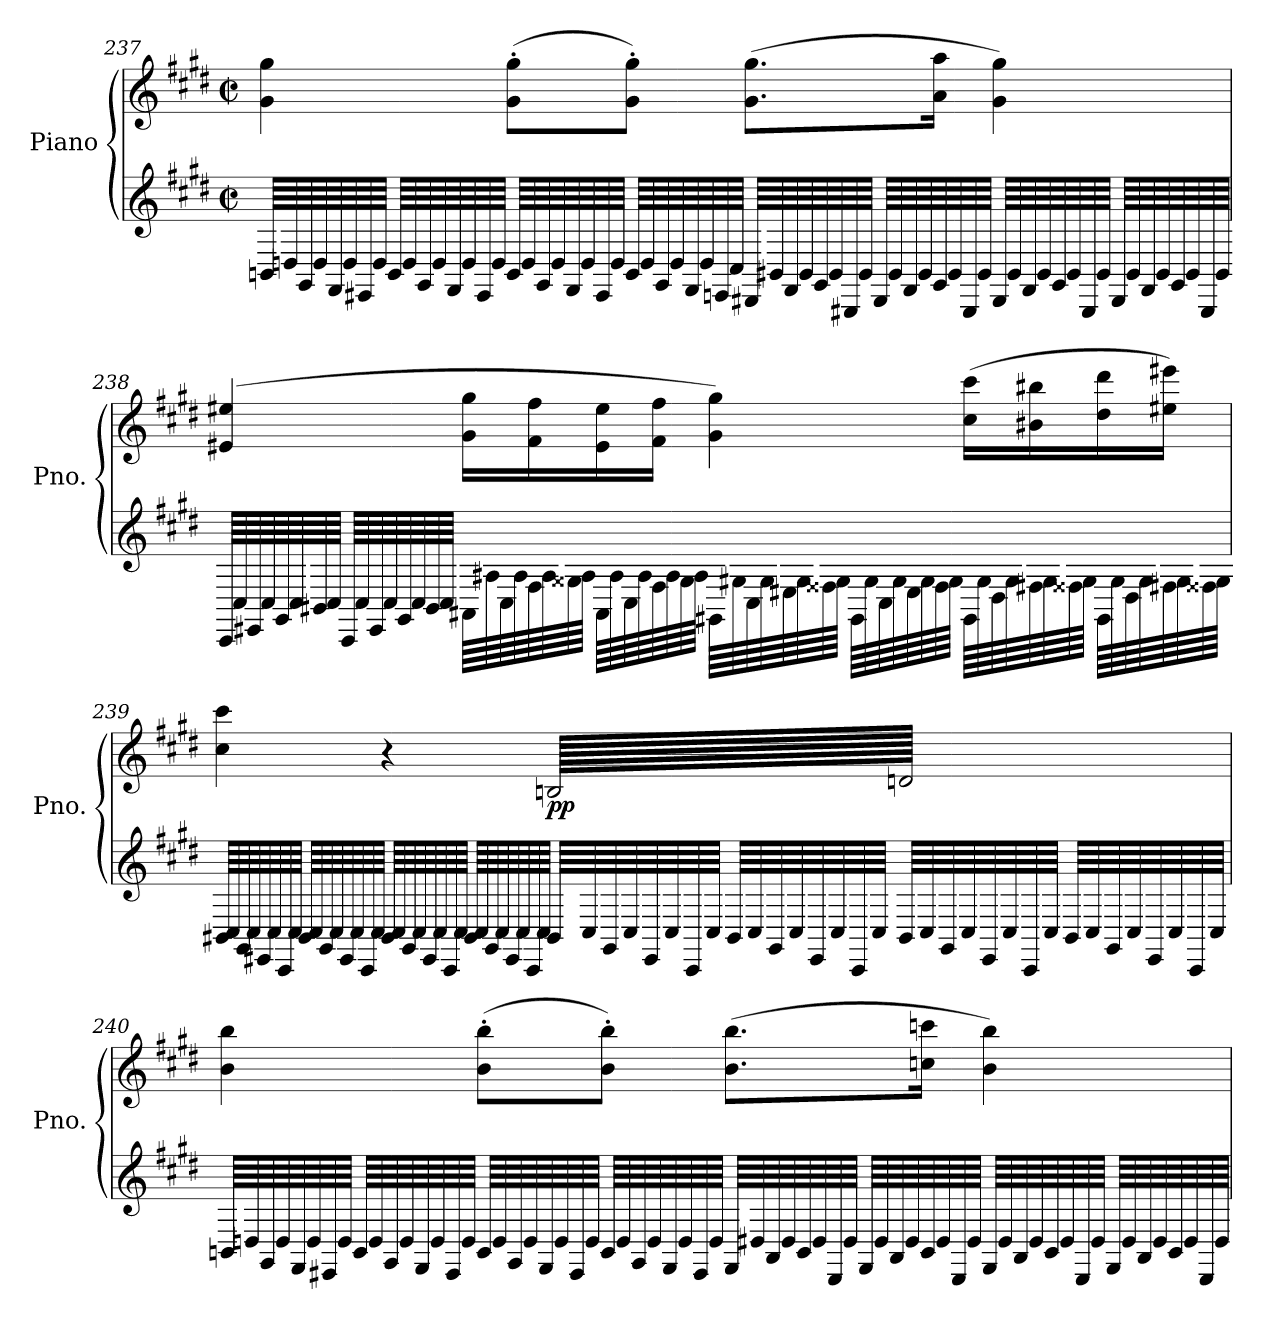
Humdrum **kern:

**kern	**kern	**dynam
*part1	*part1	*part1
*staff2	*staff1	*staff1/2
*I"Piano	*	*
*I'Pno.	*	*
!!LO:LB:g=z
*clefG2	*clefG2	*
*k[f#c#g#d#]	*k[f#c#g#d#]	*
*M2/2	*M2/2	*
*met(c|)	*met(c|)	*
=237	=237	=237
64BBn/LLLL	4g#\ 4gg#\	.
64Dn/	.	.
64GG#/	.	.
64D/	.	.
64FF#/	.	.
64D/	.	.
64EE#X/	.	.
64D/JJJJ	.	.
64BB/LLLL	.	.
64D/	.	.
64GG#/	.	.
64D/	.	.
64FF#/	.	.
64D/	.	.
64EE#/	.	.
64D/JJJJ	.	.
64BB/LLLL	(8g#\' 8gg#\'L	.
64D/	.	.
64GG#/	.	.
64D/	.	.
64FF#/	.	.
64D/	.	.
64EE#/	.	.
64D/JJJJ	.	.
64BB/LLLL	8g#\' 8gg#\'J)	.
64D/	.	.
64GG#/	.	.
64D/	.	.
64FF#/	.	.
64D/	.	.
64EEn/	.	.
64C#/JJJJ	.	.
64DD#X/LLLL	(8.g#\ 8.gg#\L	.
64BB#X/	.	.
64FF#/	.	.
64BB#/	.	.
64GG#/	.	.
64BB#/	.	.
64BBB#X/	.	.
64BB#/JJJJ	.	.
64DD#/LLLL	.	.
64BB#/	.	.
64FF#/	.	.
64BB#/	.	.
64GG#/	16a\ 16aa\Jk	.
64BB#/	.	.
64BBB#/	.	.
64BB#/JJJJ	.	.
64DD#/LLLL	4g#\ 4gg#\)	.
64BB#/	.	.
64FF#/	.	.
64BB#/	.	.
64GG#/	.	.
64BB#/	.	.
64BBB#/	.	.
64BB#/JJJJ	.	.
64DD#/LLLL	.	.
64BB#/	.	.
64FF#/	.	.
64BB#/	.	.
64GG#/	.	.
64BB#/	.	.
64BBB#/	.	.
64BB#/JJJJ	.	.
!!LO:LB:g=z
=238	=238	=238
64CC#/LLLL	(4e#X/ 4ee#X/	.
64C#/	.	.
64EE#X/	.	.
64C#/	.	.
64GG#/	.	.
64C#/	.	.
64BB#X/	.	.
64C#/JJJJ	.	.
64CC#/LLLL	.	.
64C#/	.	.
64EE#/	.	.
64C#/	.	.
64GG#/	.	.
64C#/	.	.
64BB#/	.	.
64C#/JJJJ	.	.
64AA#X\LLLL	16g#\ 16gg#\LL	.
64A#X\	.	.
64C#\	.	.
64A#\	.	.
64F#\	16f#\ 16ff#\	.
64A#\	.	.
64G##X\	.	.
64A#\JJJJ	.	.
64AA#\LLLL	16e#\ 16ee#\	.
64A#\	.	.
64C#\	.	.
64A#\	.	.
64F#\	16f#\ 16ff#\JJ	.
64A#\	.	.
64G##\	.	.
64A#\JJJJ	.	.
64GG#X\LLLL	4g#\ 4gg#\)	.
64G#X\	.	.
64C#\	.	.
64G#\	.	.
64E#X\	.	.
64G#\	.	.
64F##X\	.	.
64G#\JJJJ	.	.
64GG#\LLLL	.	.
64G#\	.	.
64C#\	.	.
64G#\	.	.
64E#\	.	.
64G#\	.	.
64F##\	.	.
64G#\JJJJ	.	.
64GG#\LLLL	(16cc#\ 16ccc#\LL	.
64G#\	.	.
64D#\	.	.
64G#\	.	.
64F#X\	16b#X\ 16bb#X\	.
64G#\	.	.
64F##X\	.	.
64G#\JJJJ	.	.
64GG#\LLLL	16dd#\ 16ddd#\	.
64G#\	.	.
64D#\	.	.
64G#\	.	.
64F#X\	16ee#X\ 16eee#X\JJ)	.
64G#\	.	.
64F##X\	.	.
64G#\JJJJ	.	.
!!LO:LB:g=z
=239	=239	=239
*	*^	*
64BB#X/LLLL	4cc#\ 4ccc#\	2ryy	.
64C#/	.	.	.
64GG#/	.	.	.
64C#/	.	.	.
64EE#X/	.	.	.
64C#/	.	.	.
64CC#/	.	.	.
64C#/JJJJ	.	.	.
64BB#/LLLL	.	.	.
64C#/	.	.	.
64GG#/	.	.	.
64C#/	.	.	.
64EE#/	.	.	.
64C#/	.	.	.
64CC#/	.	.	.
64C#/JJJJ	.	.	.
64BB#/LLLL	4r	.	.
64C#/	.	.	.
64GG#/	.	.	.
64C#/	.	.	.
64EE#/	.	.	.
64C#/	.	.	.
64CC#/	.	.	.
64C#/JJJJ	.	.	.
64BB#/LLLL	.	.	.
64C#/	.	.	.
64GG#/	.	.	.
64C#/	.	.	.
64EE#/	.	.	.
64C#/	.	.	.
64CC#/	.	.	.
64C#/JJJJ	.	.	.
!	!LO:TX:a:i:t=tremelo	!	!
!	!	!	!LO:DY:b
*	*tremolo	*	*
64BB#/LLLL	128Bn/LLLLL	128Byy	pp
.	128dn/	128dnyy	.
64C#/	128Bn/	128Byy	.
.	128dn/	128dyy	.
64GG#/	128Bn/	128Byy	.
.	128dn/	128dyy	.
64C#/	128Bn/	128Byy	.
.	128dn/	128dyy	.
64EE#/	128Bn/	128Byy	.
.	128dn/	128dyy	.
64C#/	128Bn/	128Byy	.
.	128dn/	128dyy	.
64CC#/	128Bn/	128Byy	.
.	128dn/	128dyy	.
64C#/JJJJ	128Bn/	128Byy	.
.	128dn/	128dyy	.
64BB#/LLLL	128Bn/	128Byy	.
.	128dn/	128dyy	.
64C#/	128Bn/	128Byy	.
.	128dn/	128dyy	.
64GG#/	128Bn/	128Byy	.
.	128dn/	128dyy	.
64C#/	128Bn/	128Byy	.
.	128dn/	128dyy	.
64EE#/	128Bn/	128Byy	.
.	128dn/	128dyy	.
64C#/	128Bn/	128Byy	.
.	128dn/	128dyy	.
64CC#/	128Bn/	128Byy	.
.	128dn/	128dyy	.
64C#/JJJJ	128Bn/	128Byy	.
.	128dn/	128dyy	.
64BB#/LLLL	128Bn/	128Byy	.
.	128dn/	128dyy	.
64C#/	128Bn/	128Byy	.
.	128dn/	128dyy	.
64GG#/	128Bn/	128Byy	.
.	128dn/	128dyy	.
64C#/	128Bn/	128Byy	.
.	128dn/	128dyy	.
64EE#/	128Bn/	128Byy	.
.	128dn/	128dyy	.
64C#/	128Bn/	128Byy	.
.	128dn/	128dyy	.
64CC#/	128Bn/	128Byy	.
.	128dn/	128dyy	.
64C#/JJJJ	128Bn/	128Byy	.
.	128dn/	128dyy	.
64BB#/LLLL	128Bn/	128Byy	.
.	128dn/	128dyy	.
64C#/	128Bn/	128Byy	.
.	128dn/	128dyy	.
64GG#/	128Bn/	128Byy	.
.	128dn/	128dyy	.
64C#/	128Bn/	128Byy	.
.	128dn/	128dyy	.
64EE#/	128Bn/	128Byy	.
.	128dn/	128dyy	.
64C#/	128Bn/	128Byy	.
.	128dn/	128dyy	.
64CC#/	128Bn/	128Byy	.
.	128dn/	128dyy	.
64C#/JJJJ	128Bn/	128Byy	.
.	128dn/JJJJJ	128dyy	.
*	*Xtremolo	*	*
*	*v	*v	*
!!LO:PB:g=z
=240	=240	=240
64BBn/LLLL	4b\ 4bb\	.
.	.	.
64Dn/	.	.
.	.	.
64GG#/	.	.
.	.	.
64D/	.	.
.	.	.
64FF#/	.	.
.	.	.
64D/	.	.
.	.	.
64EE#X/	.	.
.	.	.
64D/JJJJ	.	.
.	.	.
64BB/LLLL	.	.
.	.	.
64D/	.	.
.	.	.
64GG#/	.	.
.	.	.
64D/	.	.
.	.	.
64FF#/	.	.
.	.	.
64D/	.	.
.	.	.
64EE#/	.	.
.	.	.
64D/JJJJ	.	.
.	.	.
64BB/LLLL	(8b\' 8bb\'L	.
64D/	.	.
64GG#/	.	.
64D/	.	.
64FF#/	.	.
64D/	.	.
64EE#/	.	.
64D/JJJJ	.	.
64BB/LLLL	8b\' 8bb\'J)	.
64D/	.	.
64GG#/	.	.
64D/	.	.
64FF#/	.	.
64D/	.	.
64EE#/	.	.
64D/JJJJ	.	.
64FF#/LLLL	(8.b\ 8.bb\L	.
64D#X/	.	.
64AA/	.	.
64D#/	.	.
64BB/	.	.
64D#/	.	.
64DD#/	.	.
64D#/JJJJ	.	.
64FF#/LLLL	.	.
64D#/	.	.
64AA/	.	.
64D#/	.	.
64BB/	16ccn\ 16cccn\Jk	.
64D#/	.	.
64DD#/	.	.
64D#/JJJJ	.	.
64FF#/LLLL	4b\ 4bb\)	.
64D#/	.	.
64AA/	.	.
64D#/	.	.
64BB/	.	.
64D#/	.	.
64DD#/	.	.
64D#/JJJJ	.	.
64FF#/LLLL	.	.
64D#/	.	.
64AA/	.	.
64D#/	.	.
64BB/	.	.
64D#/	.	.
64DD#/	.	.
64D#/JJJJ	.	.
=	=	=
*-	*-	*-
